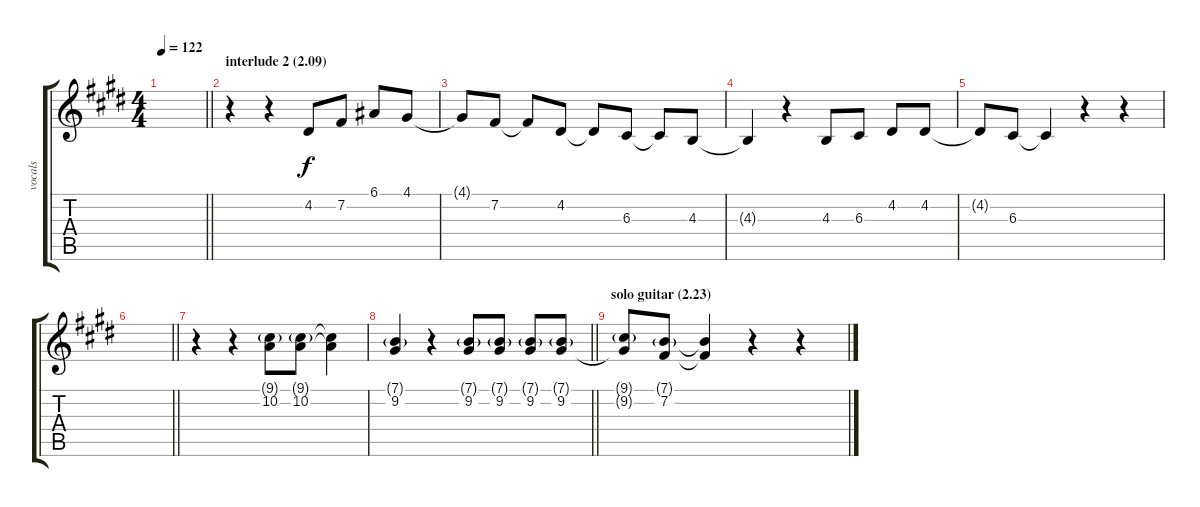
\track ("vocals" "vocals") {instrument tenorsax}
\staff {score tabs}
\tuning (E4 B3 G3 D3 A2 E2) {hide}
\ts (4 4)
\tempo 122
\clef g2
\barLineRight lightlight
\ks e
|
\section ("" "interlude 2 (2.09)")
r.4 r.4 4.2.8 7.2.8 6.1.8 4.1.8 |
4.1{t}.8 7.2.8 7.2{t}.8 4.2.8 4.2{t}.8 6.3.8 6.3{t}.8 4.3.8 |
4.3{t}.4 r.4 4.3.8 6.3.8 4.2.8 4.2.8 |
4.2{t}.8 6.3.8 6.3{t}.4 r.4 r.4 |
\barLineRight lightlight
|
r.4 r.4 (9.1{g} 10.2).8 (9.1{g} 10.2).8 (9.1{t} 10.2{t}).4 |
\barLineRight lightlight
(7.1{g} 9.2).4 r.4 (7.1{g} 9.2).8 (7.1{g} 9.2).8 (7.1{g} 9.2).8 (7.1{g} 9.2).8 |
\section ("" "solo guitar (2.23)")
(9.1{g} 9.2{t}).8 (7.1{g} 7.2).8 (7.1{t} 7.2{t}).4 r.4 r.4
